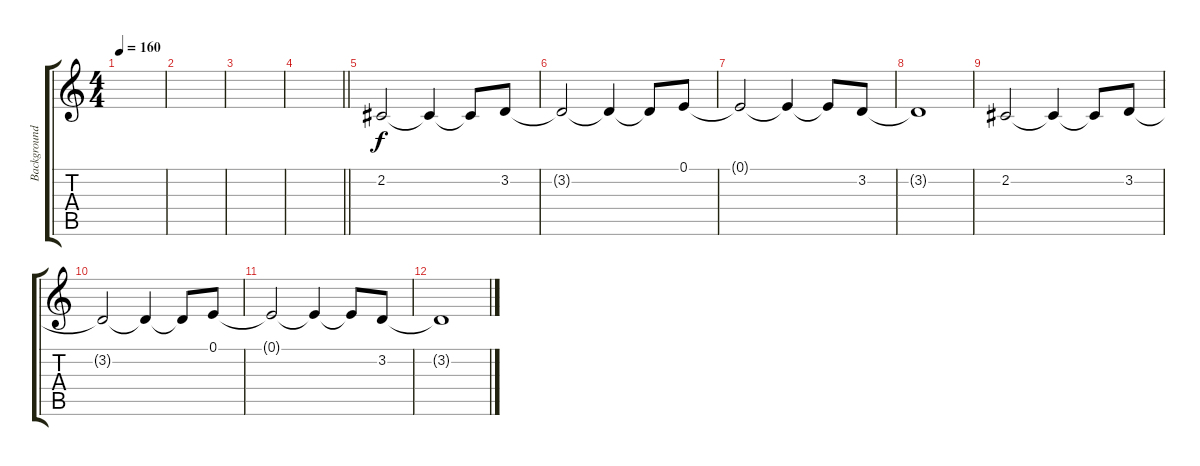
\track ("Background 1" "Background") {instrument musicbox}
\staff {score tabs}
\tuning (E4 B3 G3 D3 A2 E2) {hide}
\ts (4 4)
\tempo 160
\clef g2
\ks c
|
|
|
\barLineRight lightlight
|
2.2.2 2.2{t}.4 2.2{t}.8 3.2.8 |
3.2{t}.2 3.2{t}.4 3.2{t}.8 0.1.8 |
0.1{t}.2 0.1{t}.4 0.1{t}.8 3.2.8 |
3.2{t}.1 |
2.2.2 2.2{t}.4 2.2{t}.8 3.2.8 |
3.2{t}.2 3.2{t}.4 3.2{t}.8 0.1.8 |
0.1{t}.2 0.1{t}.4 0.1{t}.8 3.2.8 |
3.2{t}.1
